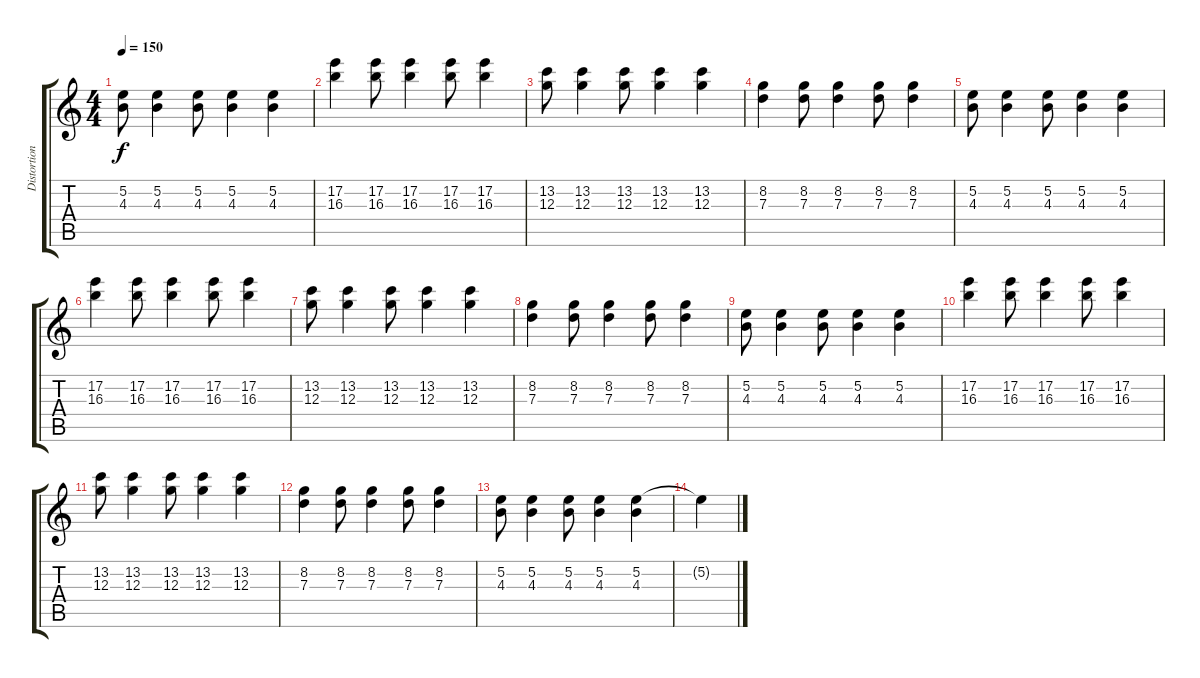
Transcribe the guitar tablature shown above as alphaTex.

\track ("Distortion" "Distortion") {instrument overdrivenguitar}
\staff {score tabs}
\tuning (E4 B3 G3 D3 A2 E2) {hide}
\ts (4 4)
\tempo 150
\clef g2
\ks c
(5.2 4.3).8{dy f} (5.2 4.3).4 (5.2 4.3).8 (5.2 4.3).4 (5.2 4.3).4 |
(17.2 16.3).4 (17.2 16.3).8 (17.2 16.3).4 (17.2 16.3).8 (17.2 16.3).4 |
(13.2 12.3).8 (13.2 12.3).4 (13.2 12.3).8 (13.2 12.3).4 (13.2 12.3).4 |
(8.2 7.3).4 (8.2 7.3).8 (8.2 7.3).4 (8.2 7.3).8 (8.2 7.3).4 |
(5.2 4.3).8 (5.2 4.3).4 (5.2 4.3).8 (5.2 4.3).4 (5.2 4.3).4 |
(17.2 16.3).4 (17.2 16.3).8 (17.2 16.3).4 (17.2 16.3).8 (17.2 16.3).4 |
(13.2 12.3).8 (13.2 12.3).4 (13.2 12.3).8 (13.2 12.3).4 (13.2 12.3).4 |
(8.2 7.3).4 (8.2 7.3).8 (8.2 7.3).4 (8.2 7.3).8 (8.2 7.3).4 |
(5.2 4.3).8 (5.2 4.3).4 (5.2 4.3).8 (5.2 4.3).4 (5.2 4.3).4 |
(17.2 16.3).4 (17.2 16.3).8 (17.2 16.3).4 (17.2 16.3).8 (17.2 16.3).4 |
(13.2 12.3).8 (13.2 12.3).4 (13.2 12.3).8 (13.2 12.3).4 (13.2 12.3).4 |
(8.2 7.3).4 (8.2 7.3).8 (8.2 7.3).4 (8.2 7.3).8 (8.2 7.3).4 |
(5.2 4.3).8 (5.2 4.3).4 (5.2 4.3).8 (5.2 4.3).4 (5.2 4.3).4 |
5.2{t}.4
